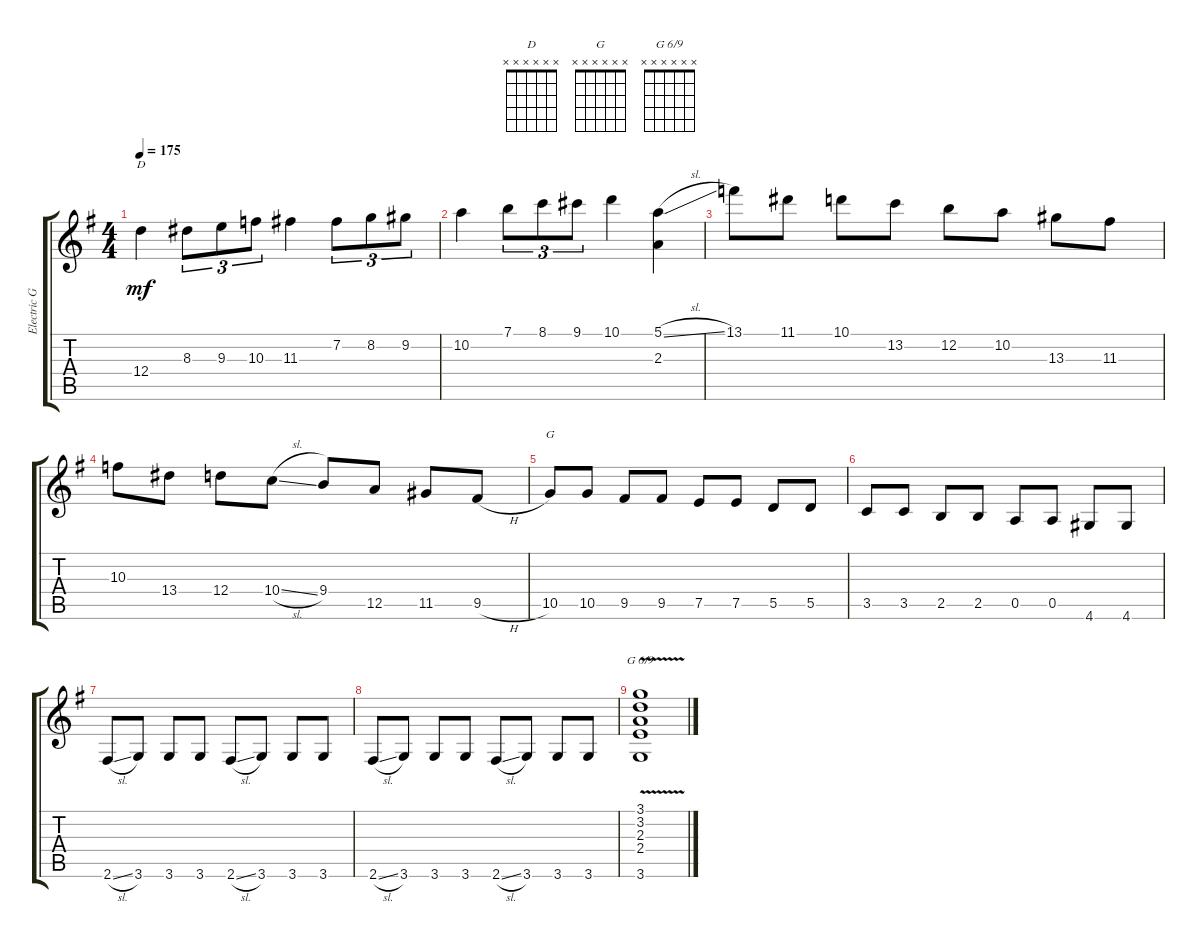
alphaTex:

\track ("Electric Guitar" "Electric G") {instrument electricguitarclean}
\staff {score tabs}
\tuning (E4 B3 G3 D3 A2 E2) {hide}
\chord ("D" x x x x x x)
\chord ("G" x x x x x x)
\chord ("G 6/9" x x x x x x)
\ts (4 4)
\tempo 175
\clef g2
\ks g
12.4.4{ch "D" dy mf} 8.3.8{tu (3 2)} 9.3.8{tu (3 2)} 10.3.8{tu (3 2)} 11.3.4 7.2.8{tu (3 2)} 8.2.8{tu (3 2)} 9.2.8{tu (3 2)} |
10.2.4 7.1.8{tu (3 2)} 8.1.8{tu (3 2)} 9.1.8{tu (3 2)} 10.1.4 (5.1{sl} 2.3).4 |
13.1.8 11.1.8 10.1.8 13.2.8 12.2.8 10.2.8 13.3.8 11.3.8 |
10.3.8 13.4.8 12.4.8 10.4{sl}.8 9.4.8 12.5.8 11.5.8 9.5{h}.8 |
10.5.8{ch "G"} 10.5.8 9.5.8 9.5.8 7.5.8 7.5.8 5.5.8 5.5.8 |
3.5.8 3.5.8 2.5.8 2.5.8 0.5.8 0.5.8 4.6.8 4.6.8 |
2.6{sl}.8 3.6.8 3.6.8 3.6.8 2.6{sl}.8 3.6.8 3.6.8 3.6.8 |
2.6{sl}.8 3.6.8 3.6.8 3.6.8 2.6{sl}.8 3.6.8 3.6.8 3.6.8 |
(3.1 3.2 2.3 2.4 3.6{v}).1{ch "G 6/9"}
